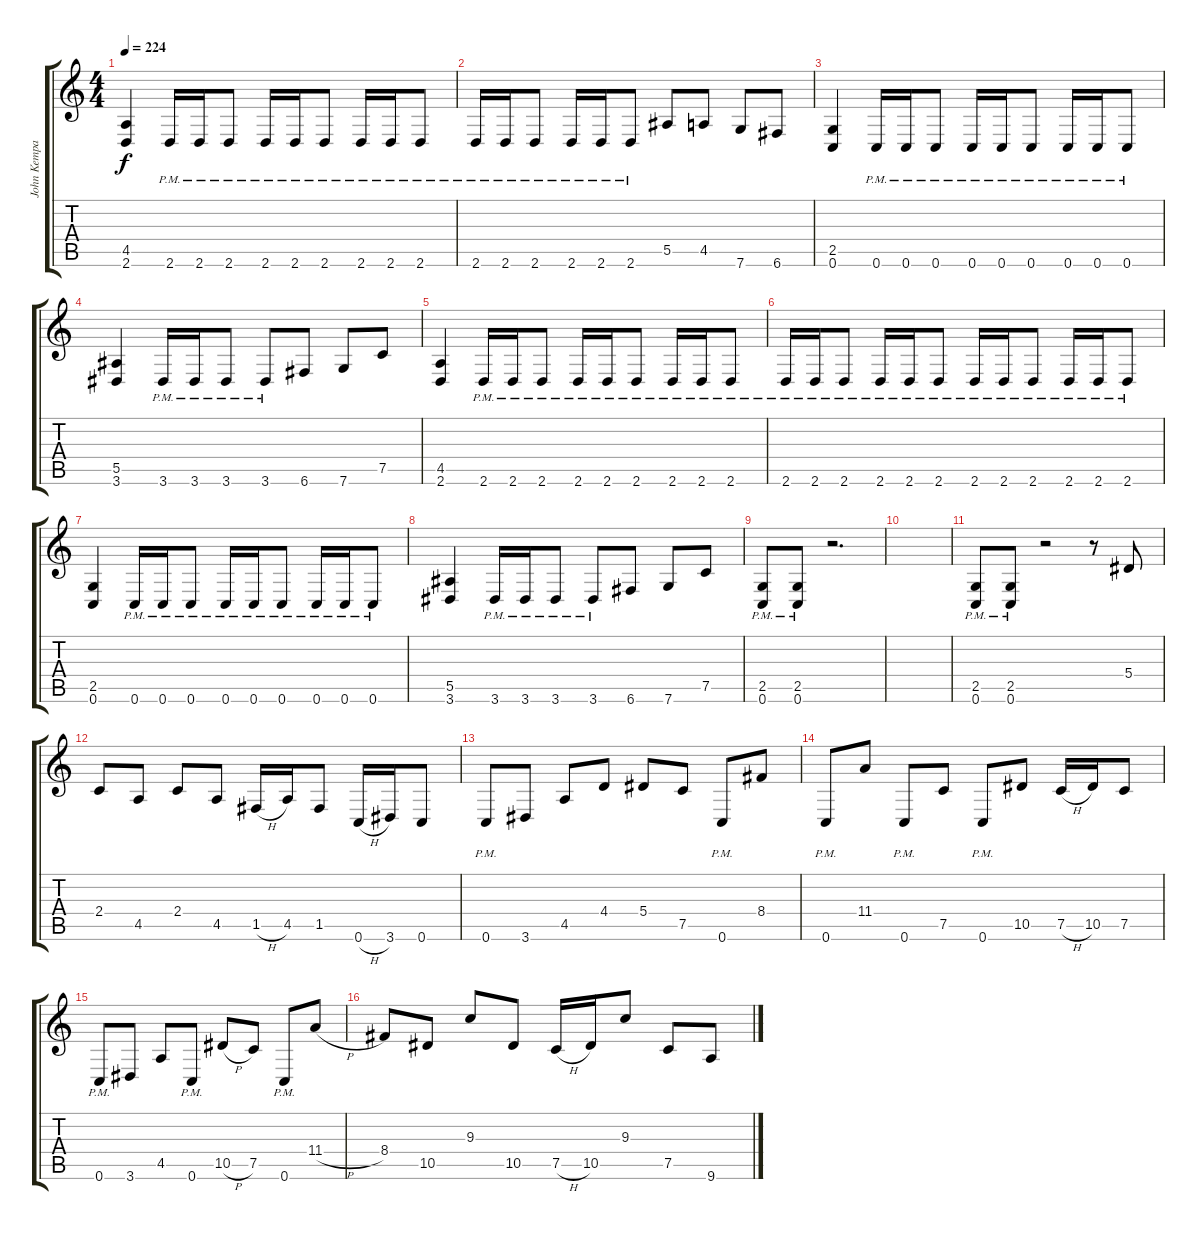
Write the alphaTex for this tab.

\track ("John Kempainen (Rhythm Guitar)" "John Kempa") {instrument distortionguitar}
\staff {score tabs}
\tuning (C4 G3 Eb3 Bb2 F2 C2) {hide}
\ts (4 4)
\tempo 224
\clef g2
\ks c
(4.5 2.6).4{dy f} 2.6{pm}.16 2.6{pm}.16 2.6{pm}.8 2.6{pm}.16 2.6{pm}.16 2.6{pm}.8 2.6{pm}.16 2.6{pm}.16 2.6{pm}.8 |
2.6{pm}.16 2.6{pm}.16 2.6{pm}.8 2.6{pm}.16 2.6{pm}.16 2.6{pm}.8 5.5.8 4.5.8 7.6.8 6.6.8 |
(2.5 0.6).4 0.6{pm}.16 0.6{pm}.16 0.6{pm}.8 0.6{pm}.16 0.6{pm}.16 0.6{pm}.8 0.6{pm}.16 0.6{pm}.16 0.6{pm}.8 |
(5.5 3.6).4 3.6{pm}.16 3.6{pm}.16 3.6{pm}.8 3.6{pm}.8 6.6.8 7.6.8 7.5.8 |
(4.5 2.6).4 2.6{pm}.16 2.6{pm}.16 2.6{pm}.8 2.6{pm}.16 2.6{pm}.16 2.6{pm}.8 2.6{pm}.16 2.6{pm}.16 2.6{pm}.8 |
2.6{pm}.16 2.6{pm}.16 2.6{pm}.8 2.6{pm}.16 2.6{pm}.16 2.6{pm}.8 2.6{pm}.16 2.6{pm}.16 2.6{pm}.8 2.6{pm}.16 2.6{pm}.16 2.6{pm}.8 |
(2.5 0.6).4 0.6{pm}.16 0.6{pm}.16 0.6{pm}.8 0.6{pm}.16 0.6{pm}.16 0.6{pm}.8 0.6{pm}.16 0.6{pm}.16 0.6{pm}.8 |
(5.5 3.6).4 3.6{pm}.16 3.6{pm}.16 3.6{pm}.8 3.6{pm}.8 6.6.8 7.6.8 7.5.8 |
(2.5{pm} 0.6{pm}).8 (2.5{pm} 0.6{pm}).8 r.2{d} |
|
(2.5{pm} 0.6{pm}).8 (2.5{pm} 0.6{pm}).8 r.2 r.8 5.4.8 |
2.4.8 4.5.8 2.4.8 4.5.8 1.5{h}.16 4.5.16 1.5.8 0.6{h}.16 3.6.16 0.6.8 |
0.6{pm}.8 3.6.8 4.5.8 4.4.8 5.4.8 7.5.8 0.6{pm}.8 8.4.8 |
0.6{pm}.8 11.4.8 0.6{pm}.8 7.5.8 0.6{pm}.8 10.5.8 7.5{h}.16 10.5.16 7.5.8 |
0.6{pm}.8 3.6.8 4.5.8 0.6{pm}.8 10.5{h}.8 7.5.8 0.6{pm}.8 11.4{h}.8 |
8.4.8 10.5.8 9.3.8 10.5.8 7.5{h}.16 10.5.16 9.3.8 7.5.8 9.6.8
